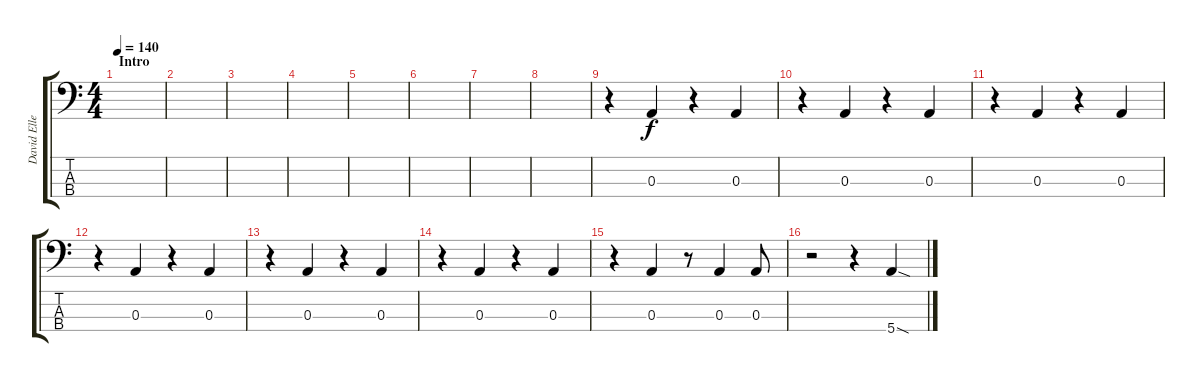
\track ("David Ellefson" "David Elle") {instrument electricbassfinger}
\staff {score tabs}
\tuning (G2 D2 A1 E1) {hide}
\ts (4 4)
\section ("" "Intro")
\tempo 140
\clef f4
\ks c
|
|
|
|
|
|
|
|
r.4 0.3.4 r.4 0.3.4 |
r.4 0.3.4 r.4 0.3.4 |
r.4 0.3.4 r.4 0.3.4 |
r.4 0.3.4 r.4 0.3.4 |
r.4 0.3.4 r.4 0.3.4 |
r.4 0.3.4 r.4 0.3.4 |
r.4 0.3.4 r.8 0.3.4 0.3.8 |
r.2 r.4 5.4{sod}.4
